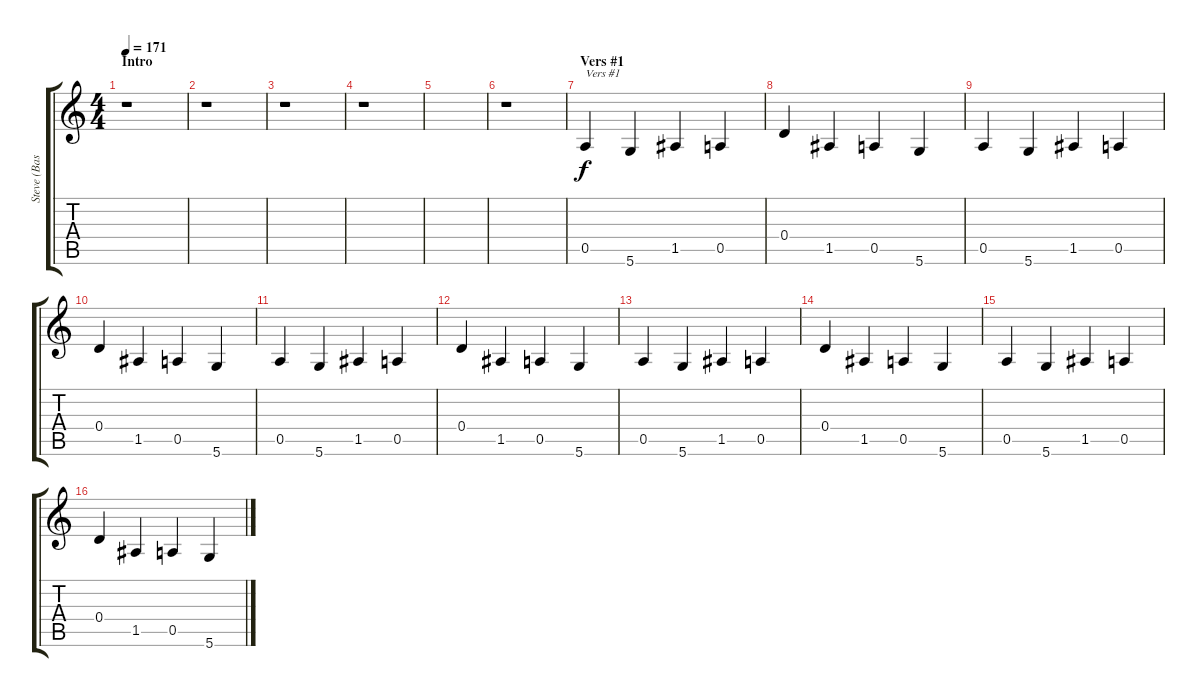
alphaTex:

\track ("Steve (Bass)" "Steve (Bas") {instrument acousticbass}
\staff {score tabs}
\tuning (E4 B3 G3 D3 A2 D2) {hide}
\ts (4 4)
\section ("" "Intro")
\tempo 171
\clef g2
\ks c
r.1{dy f instrument acousticbass} |
r.1 |
r.1 |
r.1 |
|
r.1 |
\section ("" "Vers #1")
0.5.4{txt "Vers #1"} 5.6.4 1.5.4 0.5.4 |
0.4.4 1.5.4 0.5.4 5.6.4 |
0.5.4 5.6.4 1.5.4 0.5.4 |
0.4.4 1.5.4 0.5.4 5.6.4 |
0.5.4 5.6.4 1.5.4 0.5.4 |
0.4.4 1.5.4 0.5.4 5.6.4 |
0.5.4 5.6.4 1.5.4 0.5.4 |
0.4.4 1.5.4 0.5.4 5.6.4 |
0.5.4 5.6.4 1.5.4 0.5.4 |
0.4.4 1.5.4 0.5.4 5.6.4
